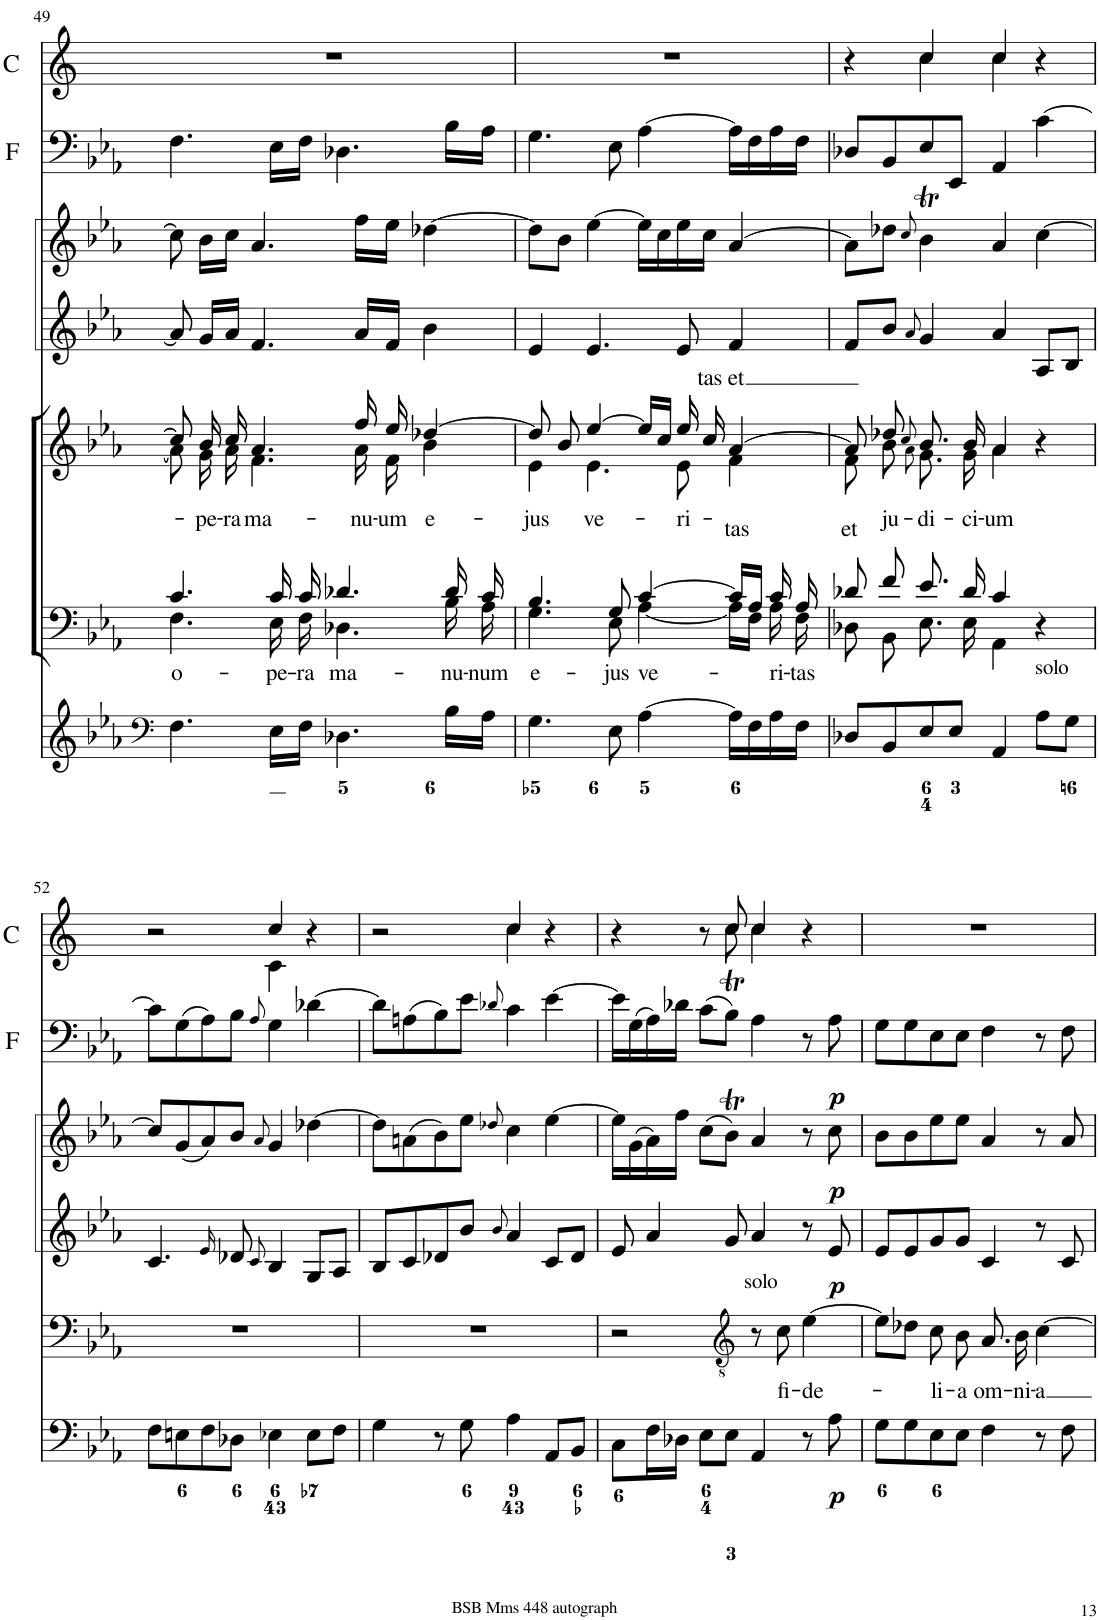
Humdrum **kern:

**kern	**dynam	**kern	**text	**kern	**text	**kern	**dynam	**kern	**dynam	**kern	**dynam	**kern
*part7	*part7	*part6	*part6	*part5	*part5	*part4	*part4	*part3	*part3	*part2	*part2	*part1
*staff7	*staff7	*staff6	*staff6	*staff5	*staff5	*staff4	*staff4	*staff3	*staff3	*staff2	*staff2	*staff1
*I"Organ	*	*I"Voice	*	*I"Voice	*	*I"Violin	*	*I"Violin	*	*I"Fagotti	*	*I"Corni in Eb
*	*	*	*	*	*	*I'Vln	*	*I'Vln	*	*I'F	*	*I'C
!!LO:PB:g=z
*clefF4	*	*clefF4	*	*clefG2	*	*clefG2	*	*clefG2	*	*clefF4	*	*clefG2
*	*	*	*	*	*	*	*	*	*	*	*	*Trd5c9
*k[b-e-a-]	*	*k[b-e-a-]	*	*k[b-e-a-]	*	*k[b-e-a-]	*	*k[b-e-a-]	*	*k[b-e-a-]	*	*k[]
*M4/4	*	*M4/4	*	*M4/4	*	*M4/4	*	*M4/4	*	*M4/4	*	*M4/4
*met(c)	*	*met(c)	*	*met(c)	*	*met(c)	*	*met(c)	*	*met(c)	*	*met(c)
=49	=49	=49	=49	=49	=49	=49	=49	=49	=49	=49	=49	=49
*	*	*^	*	*	*	*	*	*	*	*	*	*
!	!	!	!	!LO:LY:b	!	!	!	!	!	!	!	!	!
*	*	*	*	*	*^	*	*	*	*	*	*	*	*
4.F\	.	4.c/	4.F\	o-	8cc/]	8a-\]	.	8a-/]	.	8cc\]	.	4.F\	.	1r
!	!	!	!	!	!	!	!LO:LY:b	!	!	!	!	!	!	!
.	.	.	.	.	16b-/	16g\	-pe-	16g/LL	.	16b-\LL	.	.	.	.
!	!	!	!	!	!	!	!LO:LY:b	!	!	!	!	!	!	!
.	.	.	.	.	16cc/	16a-\	-ra	16a-/JJ	.	16cc\JJ	.	.	.	.
!	!	!	!	!	!	!	!LO:LY:b	!	!	!	!	!	!	!
.	.	.	.	.	4.a-/	4.f\	ma-	4.f/	.	4.a-/	.	.	.	.
!	!	!	!	!LO:LY:b	!	!	!	!	!	!	!	!	!	!
16E-\LL	.	16c/	16E-\	-pe-	.	.	.	.	.	.	.	16E-\LL	.	.
!	!	!	!	!LO:LY:b	!	!	!	!	!	!	!	!	!	!
16F\JJ	.	16c/	16F\	-ra	.	.	.	.	.	.	.	16F\JJ	.	.
!	!	!	!	!LO:LY:b	!	!	!	!	!	!	!	!	!	!
4.D-X\	.	4.d-X/	4.D-X\	ma-	.	.	.	.	.	.	.	4.D-X\	.	.
!	!	!	!	!	!	!	!LO:LY:b	!	!	!	!	!	!	!
.	.	.	.	.	16ff/	16a-\	-nu-	16a-/LL	.	16ff\LL	.	.	.	.
!	!	!	!	!	!	!	!LO:LY:b	!	!	!	!	!	!	!
.	.	.	.	.	16ee-/	16f\	-um	16f/JJ	.	16ee-\JJ	.	.	.	.
!	!	!	!	!	!	!	!LO:LY:b	!	!	!	!	!	!	!
.	.	.	.	.	[4dd-X/	4b-\	e-	4b-\	.	[4dd-X\	.	.	.	.
!	!	!	!	!LO:LY:b	!	!	!	!	!	!	!	!	!	!
16B-\LL	.	16d-/	16B-\	-nu-	.	.	.	.	.	.	.	16B-\LL	.	.
!	!	!	!	!LO:LY:b	!	!	!	!	!	!	!	!	!	!
16A-\JJ	.	16c/	16A-\	-num	.	.	.	.	.	.	.	16A-\JJ	.	.
=50	=50	=50	=50	=50	=50	=50	=50	=50	=50	=50	=50	=50	=50	=50
!	!	!	!	!LO:LY:b	!	!	!LO:LY:b	!	!	!	!	!	!	!
4.G\	.	4.B-/	4.G\	e-	8dd-/]	4e-\	-jus	4e-/	.	8dd-\L]	.	4.G\	.	1r
.	.	.	.	.	8b-/	.	.	.	.	8b-\J	.	.	.	.
!	!	!	!	!	!	!	!LO:LY:b	!	!	!	!	!	!	!
.	.	.	.	.	[4ee-/	4.e-\	ve-	4.e-/	.	[4ee-\	.	.	.	.
!	!	!	!	!LO:LY:b	!	!	!	!	!	!	!	!	!	!
8E-\	.	8G/	8E-\	-jus	.	.	.	.	.	.	.	8E-\	.	.
!	!	!	!	!LO:LY:b	!	!	!	!	!	!	!	!	!	!
[4A-\	.	[4c/	[4A-\	ve-	16ee-/LL]	.	.	.	.	16ee-\LL]	.	[4A-\	.	.
.	.	.	.	.	16cc/JJ	.	.	.	.	16cc\	.	.	.	.
!	!	!	!	!	!	!	!LO:LY:b	!	!	!	!	!	!	!
.	.	.	.	.	16ee-/	8e-\	-ri-	8e-/	.	16ee-\	.	.	.	.
!	!	!	!	!	!	!	!LO:LY:a	!	!	!	!	!	!	!
.	.	.	.	.	16cc/	.	tas	.	.	16cc\JJ	.	.	.	.
!	!	!	!	!	!	!	!LO:LY:a	!	!	!	!	!	!	!
!	!	!	!	!	!	!	!LO:LY:b	!	!	!	!	!	!	!
16A-\LL]	.	16c/LL]	16A-\LL]	.	[4a-/	4f\	-tas	4f/	.	[4a-/	.	16A-\LL]	.	.
16F\	.	16A-/JJ	16F\JJ	.	.	.	.	.	.	.	.	16F\	.	.
!	!	!	!	!LO:LY:b	!	!	!	!	!	!	!	!	!	!
16A-\	.	16c/	16A-\	-ri-	.	.	.	.	.	.	.	16A-\	.	.
!	!	!	!	!LO:LY:b	!	!	!	!	!	!	!	!	!	!
16F\JJ	.	16A-/	16F\	-tas	.	.	.	.	.	.	.	16F\JJ	.	.
=51	=51	=51	=51	=51	=51	=51	=51	=51	=51	=51	=51	=51	=51	=51
!	!	!	!	!	!	!	!LO:LY:b	!	!	!	!	!	!	!
*	*	*	*	*	*	*	*	*	*	*	*	*	*	*^
8D-X/L	.	8d-X/	8D-X\	.	8a-/]	8f\	et	8f/L	.	8a-\L]	.	8D-X/L	.	4r	4ryy
!	!	!	!	!	!	!	!LO:LY:b	!	!	!	!	!	!	!	!
8BB-/	.	8f/	8BB-\	.	8dd-X/	8b-\	ju-	8b-/J	.	8dd-X\J	.	8BB-/	.	.	.
.	.	.	.	.	8qcc/	8qa-\	.	8qa-/	.	8qcc/	.	.	.	.	.
!	!	!	!	!	!	!	!LO:LY:b	!	!	!	!	!	!	!	!
8E-/	.	8.e-/	8.E-\	.	8.b-/	8.g\	-di-	4g/	.	4b-T\	.	8E-/	.	4cc/	4cc\
8E-/J	.	.	.	.	.	.	.	.	.	.	.	8EE-/J	.	.	.
!	!	!	!	!	!	!	!LO:LY:b	!	!	!	!	!	!	!	!
.	.	16d-/	16E-\	.	16b-/	16g\	-ci-	.	.	.	.	.	.	.	.
!	!	!	!	!	!	!	!LO:LY:b	!	!	!	!	!	!	!	!
4AA-/	.	4c/	4AA-\	.	4a-/	4a-\	-um	4a-/	.	4a-/	.	4AA-/	.	4cc/	4cc\
!LO:TX:a:t=solo	!	!	!	!	!	!	!	!	!	!	!	!	!	!	!
8A-\L	.	4r	4ryy	.	4r	4ryy	.	8A-/L	.	[4cc\	.	[4c\	.	4r	4ryy
8G\J	.	.	.	.	.	.	.	8B-/J	.	.	.	.	.	.	.
*	*	*v	*v	*	*	*	*	*	*	*	*	*	*	*	*
*	*	*	*	*v	*v	*	*	*	*	*	*	*	*	*
!!LO:LB:g=z	!!
=52	=52	=52	=52	=52	=52	=52	=52	=52	=52	=52	=52	=52	=52
8F\L	.	1r	.	1r	.	4.c/	.	8cc/L]	.	8c\L]	.	2r	2ryy
8En\	.	.	.	.	.	.	.	(8g/	.	(8G\	.	.	.
8F\	.	.	.	.	.	.	.	8a-/)	.	8A-\)	.	.	.
.	.	.	.	.	.	16qe-/	.	.	.	.	.	.	.
8D-X\J	.	.	.	.	.	8d-X/	.	8b-/J	.	8B-\J	.	.	.
.	.	.	.	.	.	8qc/	.	8qa-/	.	8qA-/	.	.	.
4E-X\	.	.	.	.	.	4B-/	.	4g/	.	4G\	.	4cc/	4c\
8E-\L	.	.	.	.	.	8G/L	.	[4dd-X\	.	[4d-X\	.	4r	4ryy
8F\J	.	.	.	.	.	8A-/J	.	.	.	.	.	.	.
=53	=53	=53	=53	=53	=53	=53	=53	=53	=53	=53	=53	=53	=53
4G\	.	1r	.	1r	.	8B-/L	.	8dd-\L]	.	8d-\L]	.	2r	2ryy
.	.	.	.	.	.	8c/	.	(8an\	.	(8An\	.	.	.
8r	.	.	.	.	.	8d-X/	.	8b-\)	.	8B-\)	.	.	.
8G\	.	.	.	.	.	8b-/J	.	8ee-\J	.	8e-\J	.	.	.
.	.	.	.	.	.	8qb-/	.	8qdd-X/	.	8qd-X/	.	.	.
4A-\	.	.	.	.	.	4a-/	.	4cc\	.	4c\	.	4cc/	4cc\
8AA-/L	.	.	.	.	.	8c/L	.	[4ee-\	.	[4e-\	.	4r	4ryy
8BB-/J	.	.	.	.	.	8d-/J	.	.	.	.	.	.	.
=54	=54	=54	=54	=54	=54	=54	=54	=54	=54	=54	=54	=54	=54
8C\L	.	2r	.	1r	.	8e-/	.	16ee-\LL]	.	16e-\LL]	.	4r	4.ryy
.	.	.	.	.	.	.	.	(16g\	.	(16G\	.	.	.
16F\L	.	.	.	.	.	4a-/	.	16a-\)	.	16A-\)	.	.	.
16D-X\JJ	.	.	.	.	.	.	.	16ff\JJ	.	16d-X\JJ	.	.	.
8E-\L	.	.	.	.	.	.	.	(8cc\L	.	(8c\L	.	8r	.
8E-\J	.	.	.	.	.	8g/	.	8b-T\J)	.	8B-T\J)	.	8cc/	8cc\
*	*	*clefGv2	*	*	*	*	*	*	*	*	*	*	*
4AA-/	.	8r	.	.	.	4a-/	.	4a-/	.	4A-\	.	4cc/	4cc\
!	!	!LO:TX:a:t=solo	!	!	!	!	!	!	!	!	!	!	!
!	!	!	!LO:LY:b	!	!	!	!	!	!	!	!	!	!
.	.	8c\	fi-	.	.	.	.	.	.	.	.	.	.
!	!	!	!LO:LY:b	!	!	!	!	!	!	!	!	!	!
8r	.	[4e-\	-de-	.	.	8r	.	8r	.	8r	.	4r	4ryy
!	!LO:DY:b	!	!	!	!	!	!LO:DY:b	!	!LO:DY:b	!	!LO:DY:b	!	!
8A-\	p	.	.	.	.	8e-/	p	8cc\	p	8A-\	p	.	.
*	*	*	*	*	*	*	*	*	*	*	*	*v	*v
=55	=55	=55	=55	=55	=55	=55	=55	=55	=55	=55	=55	=55
8G\L	.	8e-\L]	.	1r	.	8e-/L	.	8b-\L	.	8G\L	.	1r
8G\	.	8d-X\J	.	.	.	8e-/	.	8b-\	.	8G\	.	.
!	!	!	!LO:LY:b	!	!	!	!	!	!	!	!	!
8E-\	.	8c\	-li-	.	.	8g/	.	8ee-\	.	8E-\	.	.
!	!	!	!LO:LY:b	!	!	!	!	!	!	!	!	!
8E-\J	.	8B-\	-a	.	.	8g/J	.	8ee-\J	.	8E-\J	.	.
!	!	!	!LO:LY:b	!	!	!	!	!	!	!	!	!
4F\	.	8.A-/	om-	.	.	4c/	.	4a-/	.	4F\	.	.
!	!	!	!LO:LY:b	!	!	!	!	!	!	!	!	!
.	.	16B-\	-ni-	.	.	.	.	.	.	.	.	.
!	!	!	!LO:LY:b	!	!	!	!	!	!	!	!	!
8r	.	[4c\	-a	.	.	8r	.	8r	.	8r	.	.
8F\	.	.	.	.	.	8c/	.	8a-/	.	8F\	.	.
=	=	=	=	=	=	=	=	=	=	=	=	=
*-	*-	*-	*-	*-	*-	*-	*-	*-	*-	*-	*-	*-
